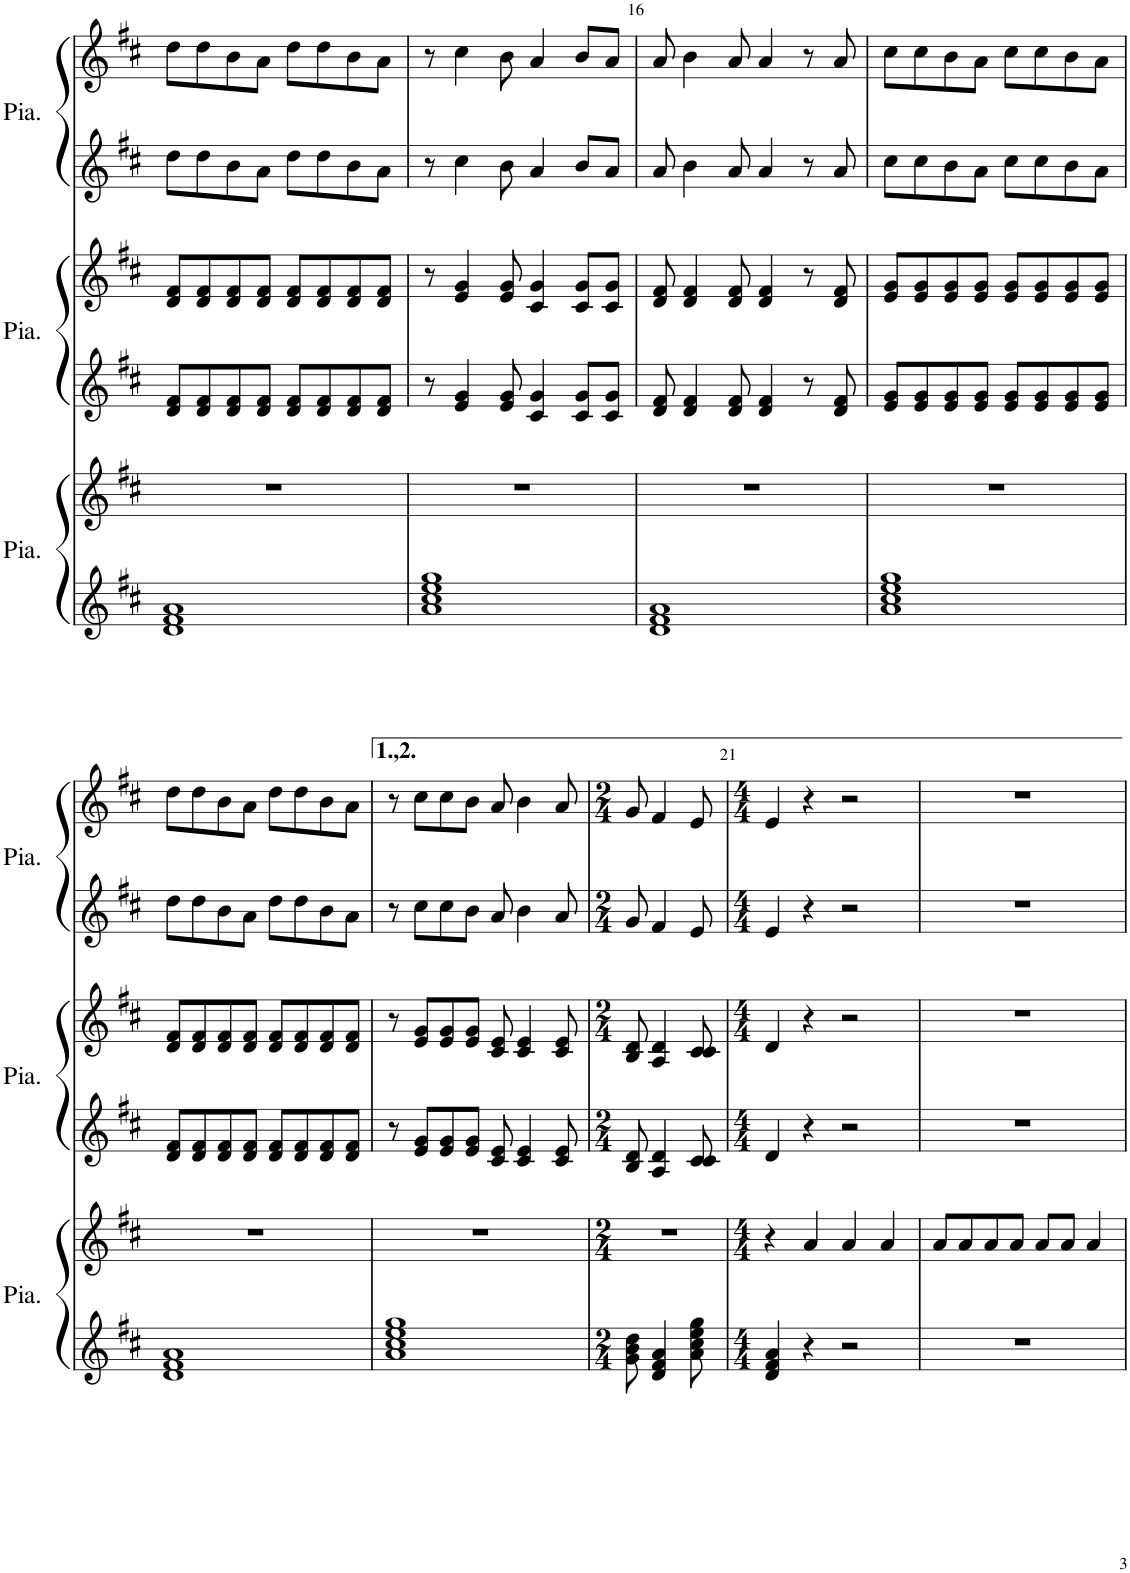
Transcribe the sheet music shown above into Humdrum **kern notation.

**kern	**kern	**kern	**kern	**kern	**kern
*part3	*part3	*part2	*part2	*part1	*part1
*staff6	*staff5	*staff4	*staff3	*staff2	*staff1
*I"Piano	*	*I"Piano	*	*I"Piano	*
*I'Pia.	*	*I'Pia.	*	*I'Pia.	*
!!LO:PB:g=z
*clefG2	*clefG2	*clefG2	*clefG2	*clefG2	*clefG2
*k[f#c#]	*k[f#c#]	*k[f#c#]	*k[f#c#]	*k[f#c#]	*k[f#c#]
*M4/4	*M4/4	*M4/4	*M4/4	*M4/4	*M4/4
=14	=14	=14	=14	=14	=14
1d 1f# 1a	1r	8d/ 8f#/L	8d/ 8f#/L	8dd\L	8dd\L
.	.	8d/ 8f#/	8d/ 8f#/	8dd\	8dd\
.	.	8d/ 8f#/	8d/ 8f#/	8b\	8b\
.	.	8d/ 8f#/J	8d/ 8f#/J	8a\J	8a\J
.	.	8d/ 8f#/L	8d/ 8f#/L	8dd\L	8dd\L
.	.	8d/ 8f#/	8d/ 8f#/	8dd\	8dd\
.	.	8d/ 8f#/	8d/ 8f#/	8b\	8b\
.	.	8d/ 8f#/J	8d/ 8f#/J	8a\J	8a\J
=15	=15	=15	=15	=15	=15
1a 1cc# 1ee 1gg	1r	8r	8r	8r	8r
.	.	4e/ 4g/	4e/ 4g/	4cc#\	4cc#\
.	.	8e/ 8g/	8e/ 8g/	8b\	8b\
.	.	4c#/ 4g/	4c#/ 4g/	4a/	4a/
.	.	8c#/ 8g/L	8c#/ 8g/L	8b/L	8b/L
.	.	8c#/ 8g/J	8c#/ 8g/J	8a/J	8a/J
=16	=16	=16	=16	=16	=16
1d 1f# 1a	1r	8d/ 8f#/	8d/ 8f#/	8a/	8a/
.	.	4d/ 4f#/	4d/ 4f#/	4b\	4b\
.	.	8d/ 8f#/	8d/ 8f#/	8a/	8a/
.	.	4d/ 4f#/	4d/ 4f#/	4a/	4a/
.	.	8r	8r	8r	8r
.	.	8d/ 8f#/	8d/ 8f#/	8a/	8a/
=17	=17	=17	=17	=17	=17
1a 1cc# 1ee 1gg	1r	8e/ 8g/L	8e/ 8g/L	8cc#\L	8cc#\L
.	.	8e/ 8g/	8e/ 8g/	8cc#\	8cc#\
.	.	8e/ 8g/	8e/ 8g/	8b\	8b\
.	.	8e/ 8g/J	8e/ 8g/J	8a\J	8a\J
.	.	8e/ 8g/L	8e/ 8g/L	8cc#\L	8cc#\L
.	.	8e/ 8g/	8e/ 8g/	8cc#\	8cc#\
.	.	8e/ 8g/	8e/ 8g/	8b\	8b\
.	.	8e/ 8g/J	8e/ 8g/J	8a\J	8a\J
!!LO:LB:g=z
=18	=18	=18	=18	=18	=18
1d 1f# 1a	1r	8d/ 8f#/L	8d/ 8f#/L	8dd\L	8dd\L
.	.	8d/ 8f#/	8d/ 8f#/	8dd\	8dd\
.	.	8d/ 8f#/	8d/ 8f#/	8b\	8b\
.	.	8d/ 8f#/J	8d/ 8f#/J	8a\J	8a\J
.	.	8d/ 8f#/L	8d/ 8f#/L	8dd\L	8dd\L
.	.	8d/ 8f#/	8d/ 8f#/	8dd\	8dd\
.	.	8d/ 8f#/	8d/ 8f#/	8b\	8b\
.	.	8d/ 8f#/J	8d/ 8f#/J	8a\J	8a\J
=19	=19	=19	=19	=19	=19
1a 1cc# 1ee 1gg	1r	8r	8r	8r	8r
.	.	8e/ 8g/L	8e/ 8g/L	8cc#\L	8cc#\L
.	.	8e/ 8g/	8e/ 8g/	8cc#\	8cc#\
.	.	8e/ 8g/J	8e/ 8g/J	8b\J	8b\J
.	.	8c#/ 8e/	8c#/ 8e/	8a/	8a/
.	.	4c#/ 4e/	4c#/ 4e/	4b\	4b\
.	.	8c#/ 8e/	8c#/ 8e/	8a/	8a/
=20	=20	=20	=20	=20	=20
*M2/4	*M2/4	*M2/4	*M2/4	*M2/4	*M2/4
8g\ 8b\ 8dd\	2r	8B/ 8d/	8B/ 8d/	8g/	8g/
4d/ 4f#/ 4a/	.	4A/ 4d/	4A/ 4d/	4f#/	4f#/
8a\ 8cc#\ 8ee\ 8gg\	.	8c#/ 8c#/	8c#/ 8c#/	8e/	8e/
=21	=21	=21	=21	=21	=21
*M4/4	*M4/4	*M4/4	*M4/4	*M4/4	*M4/4
4d/ 4f#/ 4a/	4r	4d/	4d/	4e/	4e/
4r	4a/	4r	4r	4r	4r
2r	4a/	2r	2r	2r	2r
.	4a/	.	.	.	.
=22	=22	=22	=22	=22	=22
1r	8a/L	1r	1r	1r	1r
.	8a/	.	.	.	.
.	8a/	.	.	.	.
.	8a/J	.	.	.	.
.	8a/L	.	.	.	.
.	8a/J	.	.	.	.
.	4a/	.	.	.	.
=	=	=	=	=	=
*-	*-	*-	*-	*-	*-
